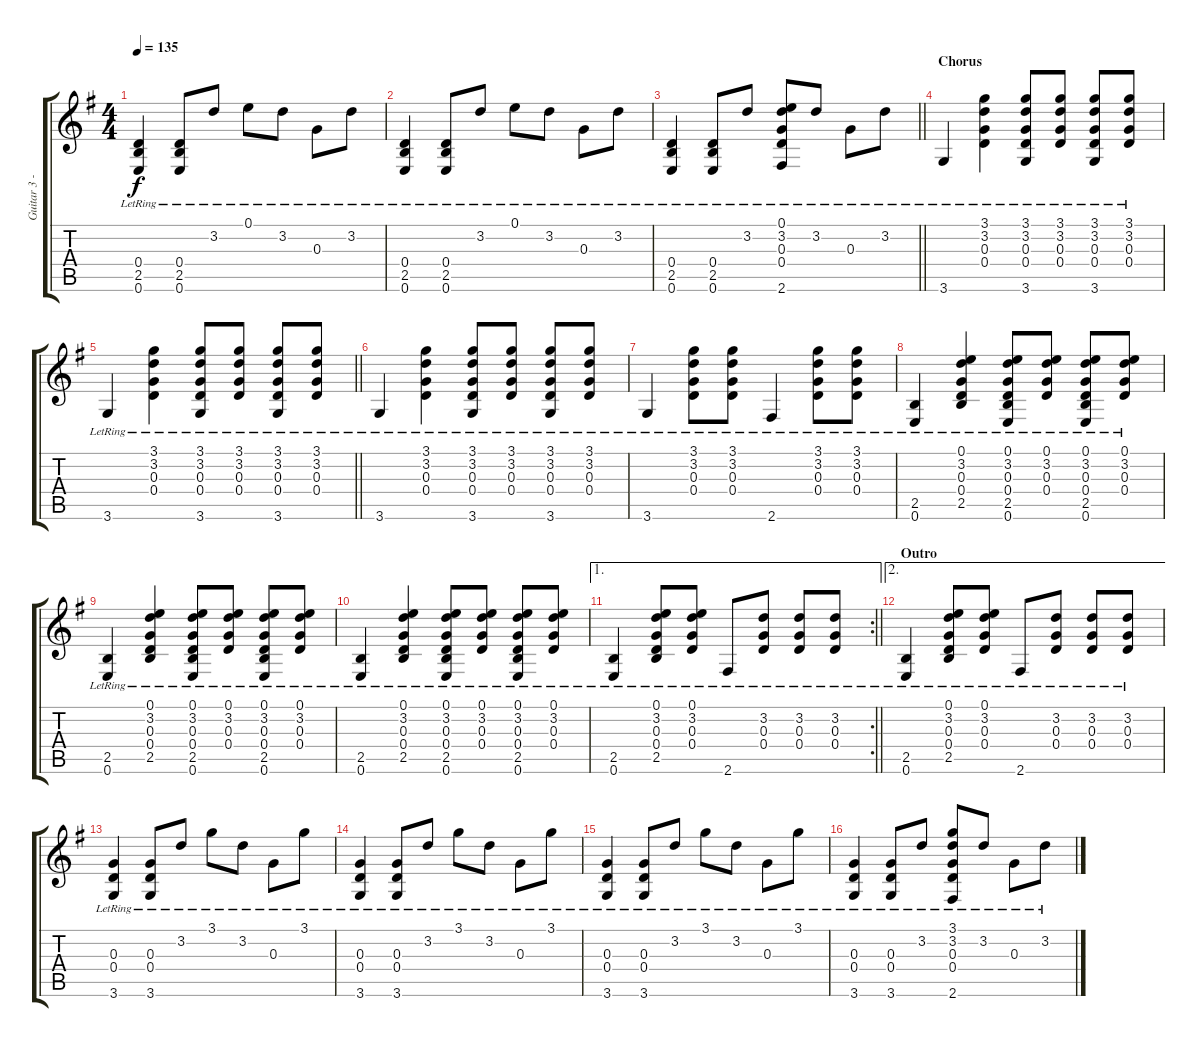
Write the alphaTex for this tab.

\track ("Guitar 3 - Lead" "Guitar 3 -") {instrument acousticguitarsteel}
\staff {score tabs}
\tuning (E4 B3 G3 D3 A2 E2) {hide}
\ts (4 4)
\tempo 135
\clef g2
\ks g
(0.4{lr} 2.5{lr} 0.6{lr}).4{dy f} (0.4{lr} 2.5{lr} 0.6{lr}).8 3.2{lr}.8 0.1{lr}.8 3.2{lr}.8 0.3{lr}.8 3.2{lr}.8 |
(0.4{lr} 2.5{lr} 0.6{lr}).4 (0.4{lr} 2.5{lr} 0.6{lr}).8 3.2{lr}.8 0.1{lr}.8 3.2{lr}.8 0.3{lr}.8 3.2{lr}.8 |
\barLineRight lightlight
(0.4{lr} 2.5{lr} 0.6{lr}).4 (0.4{lr} 2.5{lr} 0.6{lr}).8 3.2{lr}.8 (0.1{lr} 3.2{lr} 0.3{lr} 0.4{lr} 2.6{lr}).8 3.2{lr}.8 0.3{lr}.8 3.2{lr}.8 |
\section ("" "Chorus")
3.6{lr}.4 (3.1{lr} 3.2{lr} 0.3{lr} 0.4{lr}).4 (3.1{lr} 3.2{lr} 0.3{lr} 0.4{lr} 3.6{lr}).8 (3.1{lr} 3.2{lr} 0.3{lr} 0.4{lr}).8 (3.1{lr} 3.2{lr} 0.3{lr} 0.4{lr} 3.6{lr}).8 (3.1{lr} 3.2{lr} 0.3{lr} 0.4{lr}).8 |
\barLineRight lightlight
3.6{lr}.4 (3.1{lr} 3.2{lr} 0.3{lr} 0.4{lr}).4 (3.1{lr} 3.2{lr} 0.3{lr} 0.4{lr} 3.6{lr}).8 (3.1{lr} 3.2{lr} 0.3{lr} 0.4{lr}).8 (3.1{lr} 3.2{lr} 0.3{lr} 0.4{lr} 3.6{lr}).8 (3.1{lr} 3.2{lr} 0.3{lr} 0.4{lr}).8 |
3.6{lr}.4 (3.1{lr} 3.2{lr} 0.3{lr} 0.4{lr}).4 (3.1{lr} 3.2{lr} 0.3{lr} 0.4{lr} 3.6{lr}).8 (3.1{lr} 3.2{lr} 0.3{lr} 0.4{lr}).8 (3.1{lr} 3.2{lr} 0.3{lr} 0.4{lr} 3.6{lr}).8 (3.1{lr} 3.2{lr} 0.3{lr} 0.4{lr}).8 |
3.6{lr}.4 (3.1{lr} 3.2{lr} 0.3{lr} 0.4{lr}).8 (3.1{lr} 3.2{lr} 0.3{lr} 0.4{lr}).8 2.6{lr}.4 (3.1{lr} 3.2{lr} 0.3{lr} 0.4{lr}).8 (3.1{lr} 3.2{lr} 0.3{lr} 0.4{lr}).8 |
(2.5{lr} 0.6{lr}).4 (0.1{lr} 3.2{lr} 0.3{lr} 0.4{lr} 2.5{lr}).4 (0.1{lr} 3.2{lr} 0.3{lr} 0.4{lr} 2.5{lr} 0.6{lr}).8 (0.1{lr} 3.2{lr} 0.3{lr} 0.4{lr}).8 (0.1{lr} 3.2{lr} 0.3{lr} 0.4{lr} 2.5{lr} 0.6{lr}).8 (0.1{lr} 3.2{lr} 0.3{lr} 0.4{lr}).8 |
(2.5{lr} 0.6{lr}).4 (0.1{lr} 3.2{lr} 0.3{lr} 0.4{lr} 2.5{lr}).4 (0.1{lr} 3.2{lr} 0.3{lr} 0.4{lr} 2.5{lr} 0.6{lr}).8 (0.1{lr} 3.2{lr} 0.3{lr} 0.4{lr}).8 (0.1{lr} 3.2{lr} 0.3{lr} 0.4{lr} 2.5{lr} 0.6{lr}).8 (0.1{lr} 3.2{lr} 0.3{lr} 0.4{lr}).8 |
(2.5{lr} 0.6{lr}).4 (0.1{lr} 3.2{lr} 0.3{lr} 0.4{lr} 2.5{lr}).4 (0.1{lr} 3.2{lr} 0.3{lr} 0.4{lr} 2.5{lr} 0.6{lr}).8 (0.1{lr} 3.2{lr} 0.3{lr} 0.4{lr}).8 (0.1{lr} 3.2{lr} 0.3{lr} 0.4{lr} 2.5{lr} 0.6{lr}).8 (0.1{lr} 3.2{lr} 0.3{lr} 0.4{lr}).8 |
\ae 1
\rc 2
\barLineRight lightlight
(2.5{lr} 0.6{lr}).4 (0.1{lr} 3.2{lr} 0.3{lr} 0.4{lr} 2.5{lr}).8 (0.1{lr} 3.2{lr} 0.3{lr} 0.4{lr}).8 2.6{lr}.8 (3.2{lr} 0.3{lr} 0.4{lr}).8 (3.2{lr} 0.3{lr} 0.4{lr}).8 (3.2{lr} 0.3{lr} 0.4{lr}).8 |
\ae 2
\section ("" "Outro")
(2.5{lr} 0.6{lr}).4 (0.1{lr} 3.2{lr} 0.3{lr} 0.4{lr} 2.5{lr}).8 (0.1{lr} 3.2{lr} 0.3{lr} 0.4{lr}).8 2.6{lr}.8 (3.2{lr} 0.3{lr} 0.4{lr}).8 (3.2{lr} 0.3{lr} 0.4{lr}).8 (3.2{lr} 0.3{lr} 0.4{lr}).8 |
(0.3{lr} 0.4{lr} 3.6{lr}).4 (0.3{lr} 0.4{lr} 3.6{lr}).8 3.2{lr}.8 3.1{lr}.8 3.2{lr}.8 0.3{lr}.8 3.1{lr}.8 |
(0.3{lr} 0.4{lr} 3.6{lr}).4 (0.3{lr} 0.4{lr} 3.6{lr}).8 3.2{lr}.8 3.1{lr}.8 3.2{lr}.8 0.3{lr}.8 3.1{lr}.8 |
(0.3{lr} 0.4{lr} 3.6{lr}).4 (0.3{lr} 0.4{lr} 3.6{lr}).8 3.2{lr}.8 3.1{lr}.8 3.2{lr}.8 0.3{lr}.8 3.1{lr}.8 |
(0.3{lr} 0.4{lr} 3.6{lr}).4 (0.3{lr} 0.4{lr} 3.6{lr}).8 3.2{lr}.8 (3.1{lr} 3.2{lr} 0.3{lr} 0.4{lr} 2.6{lr}).8 3.2{lr}.8 0.3{lr}.8 3.2{lr}.8
